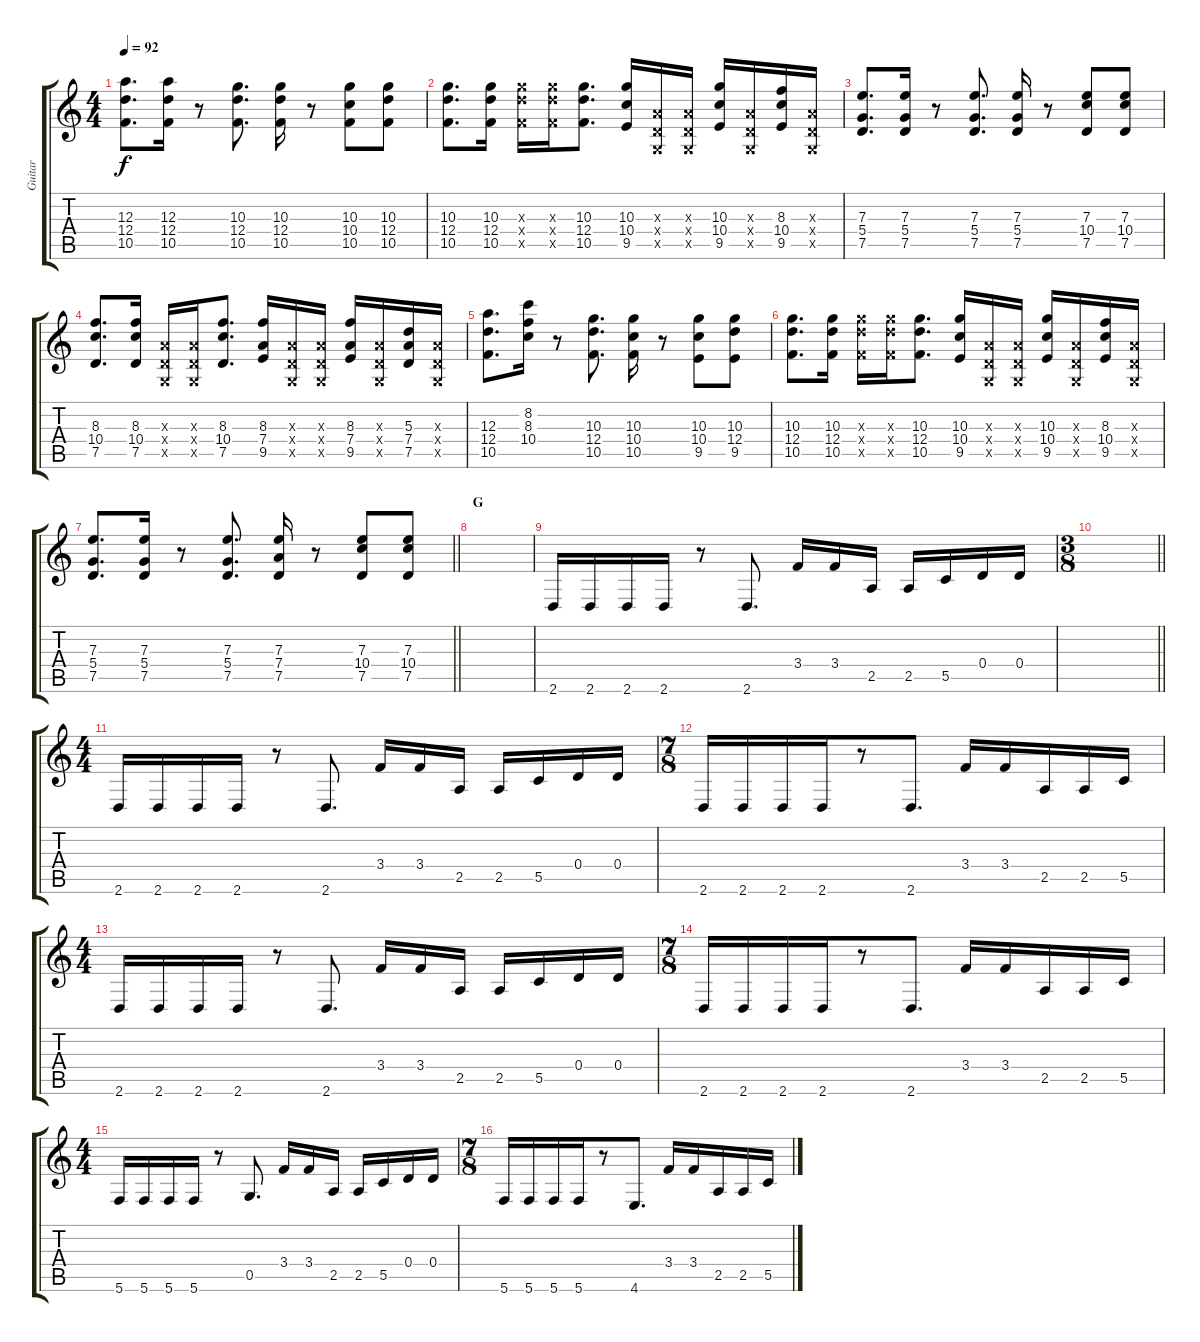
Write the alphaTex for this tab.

\track ("Guitar" "Guitar") {instrument distortionguitar}
\staff {score tabs}
\tuning (G4 E4 A3 D3 G2 C2) {hide}
\ts (4 4)
\tempo 92
\clef g2
\ks c
(12.3 12.4 10.5).8{d dy f} (12.3 12.4 10.5).16 r.8 (10.3 12.4 10.5).8{d} (10.3 12.4 10.5).16 r.8 (10.3 10.4 10.5).8 (10.3 12.4 10.5).8 |
(10.3 12.4 10.5).8{d} (10.3 12.4 10.5).16 (10.3{x} 12.4{x} 10.5{x}).16 (10.3{x} 12.4{x} 10.5{x}).16 (10.3 12.4 10.5).8{d} (10.3 10.4 9.5).16 (0.3{x} 0.4{x} 0.5{x}).16 (0.3{x} 0.4{x} 0.5{x}).16 (10.3 10.4 9.5).16 (0.3{x} 0.4{x} 0.5{x}).16 (8.3 10.4 9.5).16 (0.3{x} 0.4{x} 0.5{x}).16 |
(7.3 5.4 7.5).8{d} (7.3 5.4 7.5).16 r.8 (7.3 5.4 7.5).8{d} (7.3 5.4 7.5).16 r.8 (7.3 10.4 7.5).8 (7.3 10.4 7.5).8 |
(8.3 10.4 7.5).8{d} (8.3 10.4 7.5).16 (0.3{x} 0.4{x} 0.5{x}).16 (0.3{x} 0.4{x} 0.5{x}).16 (8.3 10.4 7.5).8{d} (8.3 7.4 9.5).16 (0.3{x} 0.4{x} 0.5{x}).16 (0.3{x} 0.4{x} 0.5{x}).16 (8.3 7.4 9.5).16 (0.3{x} 0.4{x} 0.5{x}).16 (5.3 7.4 7.5).16 (0.3{x} 0.4{x} 0.5{x}).16 |
(12.3 12.4 10.5).8{d} (8.2 8.3 10.4).16 r.8 (10.3 12.4 10.5).8{d} (10.3 10.4 10.5).16 r.8 (10.3 10.4 9.5).8 (10.3 12.4 9.5).8 |
(10.3 12.4 10.5).8{d} (10.3 12.4 10.5).16 (10.3{x} 12.4{x} 10.5{x}).16 (10.3{x} 12.4{x} 10.5{x}).16 (10.3 12.4 10.5).8{d} (10.3 10.4 9.5).16 (0.3{x} 0.4{x} 0.5{x}).16 (0.3{x} 0.4{x} 0.5{x}).16 (10.3 10.4 9.5).16 (0.3{x} 0.4{x} 0.5{x}).16 (8.3 10.4 9.5).16 (0.3{x} 0.4{x} 0.5{x}).16 |
\barLineRight lightlight
(7.3 5.4 7.5).8{d} (7.3 5.4 7.5).16 r.8 (7.3 5.4 7.5).8{d} (7.3 7.4 7.5).16 r.8 (7.3 10.4 7.5).8 (7.3 10.4 7.5).8 |
\section ("" "G")
|
2.6.16 2.6.16 2.6.16 2.6.16 r.8 2.6.8{d} 3.4.16 3.4.16 2.5.16 2.5.16 5.5.16 0.4.16 0.4.16 |
\ts (3 8)
\barLineRight lightlight
|
\ts (4 4)
2.6.16 2.6.16 2.6.16 2.6.16 r.8 2.6.8{d} 3.4.16 3.4.16 2.5.16 2.5.16 5.5.16 0.4.16 0.4.16 |
\ts (7 8)
2.6.16 2.6.16 2.6.16 2.6.16 r.8 2.6.8{d} 3.4.16 3.4.16 2.5.16 2.5.16 5.5.16 |
\ts (4 4)
2.6.16 2.6.16 2.6.16 2.6.16 r.8 2.6.8{d} 3.4.16 3.4.16 2.5.16 2.5.16 5.5.16 0.4.16 0.4.16 |
\ts (7 8)
2.6.16 2.6.16 2.6.16 2.6.16 r.8 2.6.8{d} 3.4.16 3.4.16 2.5.16 2.5.16 5.5.16 |
\ts (4 4)
5.6.16 5.6.16 5.6.16 5.6.16 r.8 0.5.8{d} 3.4.16 3.4.16 2.5.16 2.5.16 5.5.16 0.4.16 0.4.16 |
\ts (7 8)
5.6.16 5.6.16 5.6.16 5.6.16 r.8 4.6.8{d} 3.4.16 3.4.16 2.5.16 2.5.16 5.5.16
